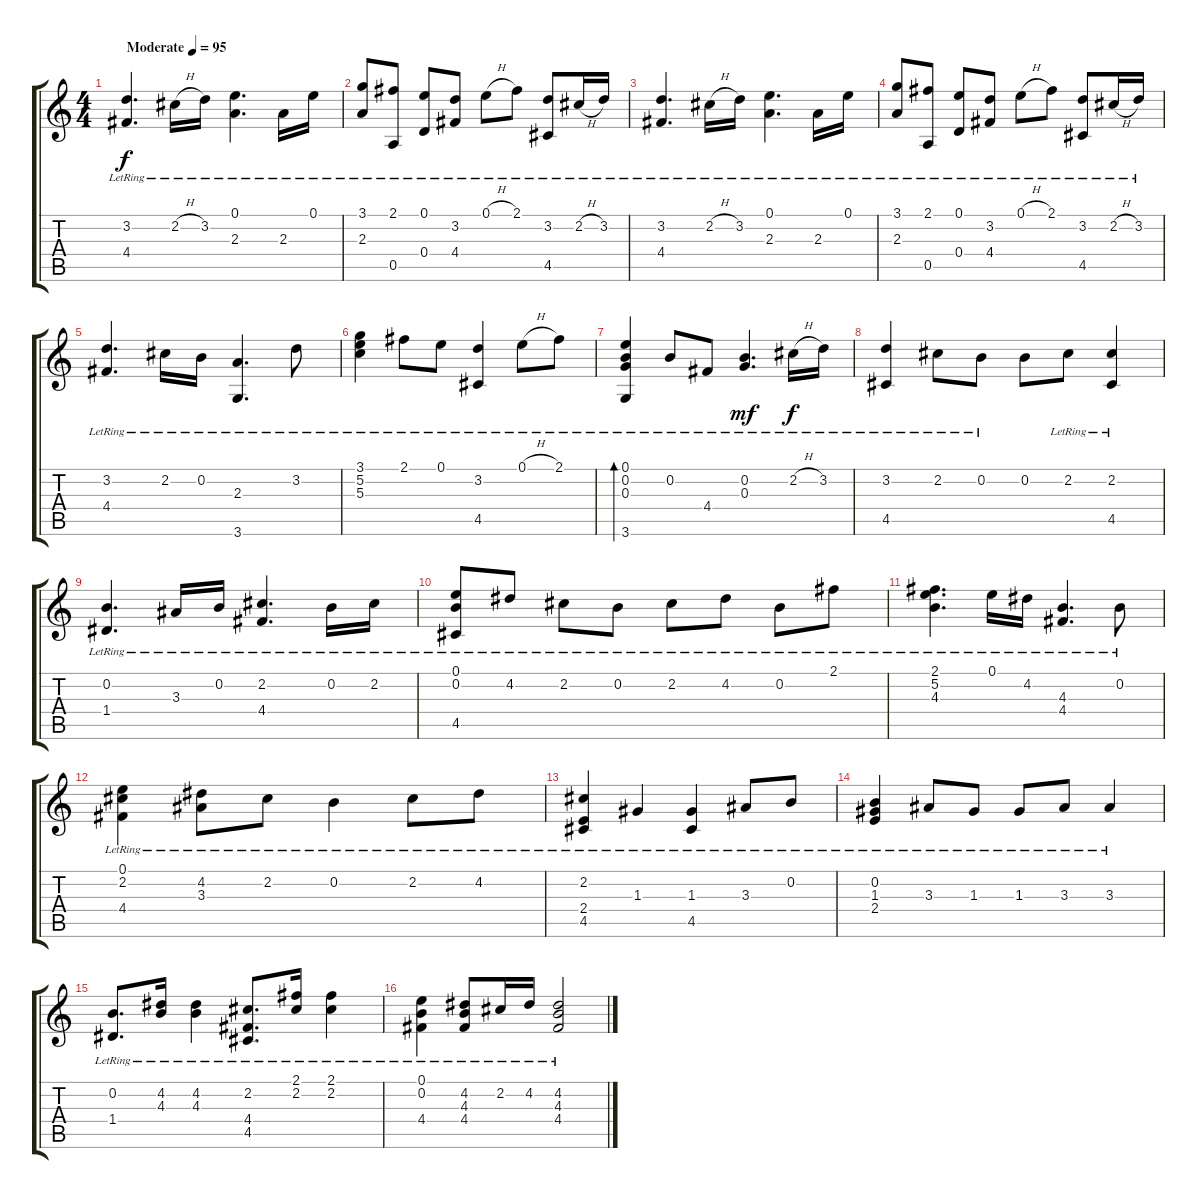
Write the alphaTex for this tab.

\track "" {instrument acousticguitarsteel}
\staff {score tabs}
\tuning (E4 B3 G3 D3 A2 E2) {hide}
\ts (4 4)
\tempo (95 "Moderate")
\clef g2
\ks c
(3.2{lr} 4.4{lr}).4{d dy f instrument acousticguitarsteel} 2.2{h lr}.16 3.2{lr}.16 (0.1{lr} 2.3{lr}).4{d} 2.3{lr}.16 0.1{lr}.16 |
(3.1{lr} 2.3{lr}).8 (2.1{lr} 0.5{lr}).8 (0.1{lr} 0.4{lr}).8 (3.2{lr} 4.4{lr}).8 0.1{h lr}.8 2.1{lr}.8 (3.2{lr} 4.5{lr}).8 2.2{h lr}.16 3.2{lr}.16 |
(3.2{lr} 4.4{lr}).4{d} 2.2{h lr}.16 3.2{lr}.16 (0.1{lr} 2.3{lr}).4{d} 2.3{lr}.16 0.1{lr}.16 |
(3.1{lr} 2.3{lr}).8 (2.1{lr} 0.5{lr}).8 (0.1{lr} 0.4{lr}).8 (3.2{lr} 4.4{lr}).8 0.1{h lr}.8 2.1{lr}.8 (3.2{lr} 4.5{lr}).8 2.2{h lr}.16 3.2{lr}.16 |
(3.2{lr} 4.4).4{d} 2.2{lr}.16 0.2{lr}.16 (2.3{lr} 3.6{lr}).4{d} 3.2{lr}.8 |
(3.1{lr} 5.2{lr} 5.3{lr}).4 2.1{lr}.8 0.1{lr}.8 (3.2{lr} 4.5{lr}).4 0.1{h lr}.8 2.1{lr}.8 |
(0.1{lr} 0.2 0.3 3.6).4{bd 120} 0.2{lr}.8 4.4{lr}.8 (0.2{lr} 0.3{lr}).4{d dy mf} 2.2{h lr}.16{dy f} 3.2{lr}.16 |
(3.2{lr} 4.5).4 2.2{lr}.8 0.2{lr}.8 0.2.8 2.2{lr}.8 (2.2{lr} 4.5).4 |
(0.2{lr} 1.4{lr}).4{d} 3.3{lr}.16 0.2{lr}.16 (2.2{lr} 4.4{lr}).4{d} 0.2{lr}.16 2.2{lr}.16 |
(0.1{lr} 0.2{lr} 4.5).8 4.2{lr}.8 2.2{lr}.8 0.2{lr}.8 2.2{lr}.8 4.2{lr}.8 0.2{lr}.8 2.1{lr}.8 |
(2.1{lr} 5.2{lr} 4.3{lr}).4{d} 0.1{lr}.16 4.2{lr}.16 (4.3{lr} 4.4{lr}).4{d} 0.2{lr}.8 |
(0.1{lr} 2.2{lr} 4.4).4 (4.2{lr} 3.3{lr}).8 2.2{lr}.8 0.2{lr}.4 2.2{lr}.8 4.2{lr}.8 |
(2.2{lr} 2.4{lr} 4.5{lr}).4 1.3{lr}.4 (1.3{lr} 4.5{lr}).4 3.3{lr}.8 0.2{lr}.8 |
(0.2{lr} 1.3{lr} 2.4).4 3.3{lr}.8 1.3{lr}.8 1.3{lr}.8 3.3{lr}.8 3.3{lr}.4 |
(0.2{lr} 1.4{lr}).8{d} (4.2{lr} 4.3{lr}).16 (4.2{lr} 4.3{lr}).4 (2.2{lr} 4.4{lr} 4.5).8{d} (2.1{lr} 2.2{lr}).16 (2.1{lr} 2.2{lr}).4 |
(0.1{lr} 0.2{lr} 4.4{lr}).4 (4.2{lr} 4.3{lr} 4.4{lr}).8 2.2{lr}.16 4.2{lr}.16 (4.2{lr} 4.3{lr} 4.4{lr}).2
